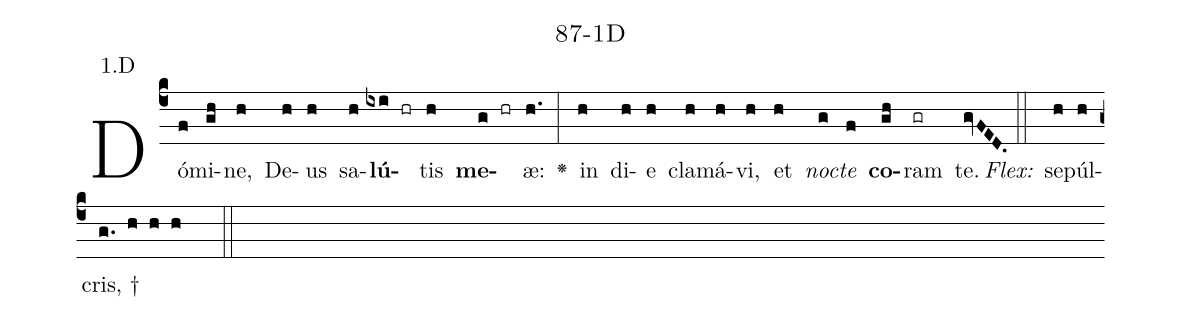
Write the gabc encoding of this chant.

name: 87-1D;
annotation: 1.D;
%%
(c4)Dó(f)mi(gh)ne,(h) De(h)us(h) sa(h)<b>lú</b>(ixi hr)tis(h) <b>me</b>(g hr)æ:(h.) <v>\greheightstar</v>(:) in(h) di(h)e(h) cla(h)má(h)vi,(h) et(h) <i>noc</i>(g)<i>te</i>(f) <b>co</b>(gh)ram(gr) te.(gvFED.) (::)
<i>Flex:</i>()  se(h)púl(h)cris, †(g. h h h  ::)

%E(h) u(h) o(g) u(f) a(gh) e.(gvFED.) (::)
